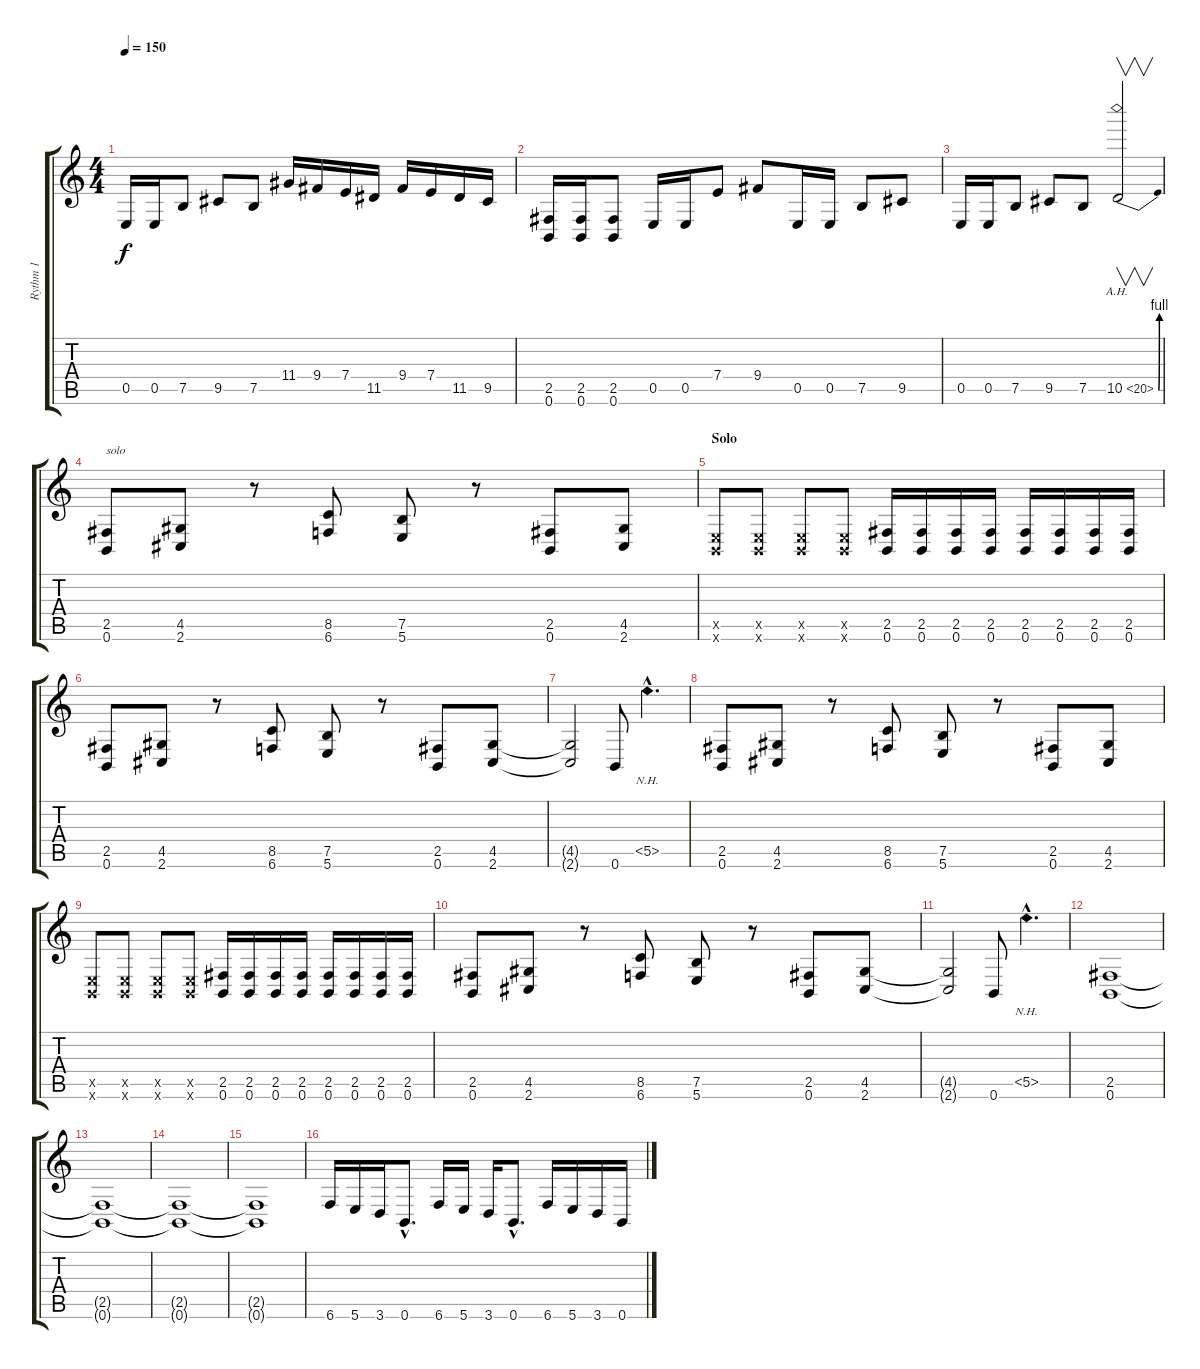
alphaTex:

\track ("Rythm 1" "Rythm 1") {instrument distortionguitar}
\staff {score tabs}
\tuning (B3 Gb3 D3 A2 E2 B1) {hide}
\ts (4 4)
\tempo 150
\clef g2
\ks c
0.5.16{dy f} 0.5.16 7.5.8 9.5.8 7.5.8 11.4.16 9.4.16 7.4.16 11.5.16 9.4.16 7.4.16 11.5.16 9.5.16 |
(2.5 0.6).16 (2.5 0.6).16 (2.5 0.6).8 0.5.16 0.5.16 7.4.8 9.4.8 0.5.16 0.5.16 7.5.8 9.5.8 |
0.5.16 0.5.16 7.5.8 9.5.8 7.5.8 10.5{be (bend 0 0 60 4) ah 10}.2{v} |
(2.5 0.6).8{txt "solo"} (4.5 2.6).8 r.8 (8.5 6.6).8 (7.5 5.6).8 r.8 (2.5 0.6).8 (4.5 2.6).8 |
\section ("" "Solo")
(0.5{x} 0.6{x}).8 (0.5{x} 0.6{x}).8 (0.5{x} 0.6{x}).8 (0.5{x} 0.6{x}).8 (2.5 0.6).16 (2.5 0.6).16 (2.5 0.6).16 (2.5 0.6).16 (2.5 0.6).16 (2.5 0.6).16 (2.5 0.6).16 (2.5 0.6).16 |
(2.5 0.6).8{txt " "} (4.5 2.6).8 r.8 (8.5 6.6).8 (7.5 5.6).8 r.8 (2.5 0.6).8 (4.5 2.6).8 |
(4.5{t} 2.6{t}).2 0.6.8 5.5{nh hac}.4{d} |
(2.5 0.6).8{txt " "} (4.5 2.6).8 r.8 (8.5 6.6).8 (7.5 5.6).8 r.8 (2.5 0.6).8 (4.5 2.6).8 |
(0.5{x} 0.6{x}).8 (0.5{x} 0.6{x}).8 (0.5{x} 0.6{x}).8 (0.5{x} 0.6{x}).8 (2.5 0.6).16 (2.5 0.6).16 (2.5 0.6).16 (2.5 0.6).16 (2.5 0.6).16 (2.5 0.6).16 (2.5 0.6).16 (2.5 0.6).16 |
(2.5 0.6).8{txt " "} (4.5 2.6).8 r.8 (8.5 6.6).8 (7.5 5.6).8 r.8 (2.5 0.6).8 (4.5 2.6).8 |
(4.5{t} 2.6{t}).2 0.6.8 5.5{nh hac}.4{d} |
(2.5 0.6).1 |
(2.5{t} 0.6{t}).1 |
(2.5{t} 0.6{t}).1 |
(2.5{t} 0.6{t}).1 |
6.6.16 5.6.16 3.6.16 0.6{hac}.8{d} 6.6.16 5.6.16 3.6.16 0.6{hac}.8{d} 6.6.16 5.6.16 3.6.16 0.6.16
